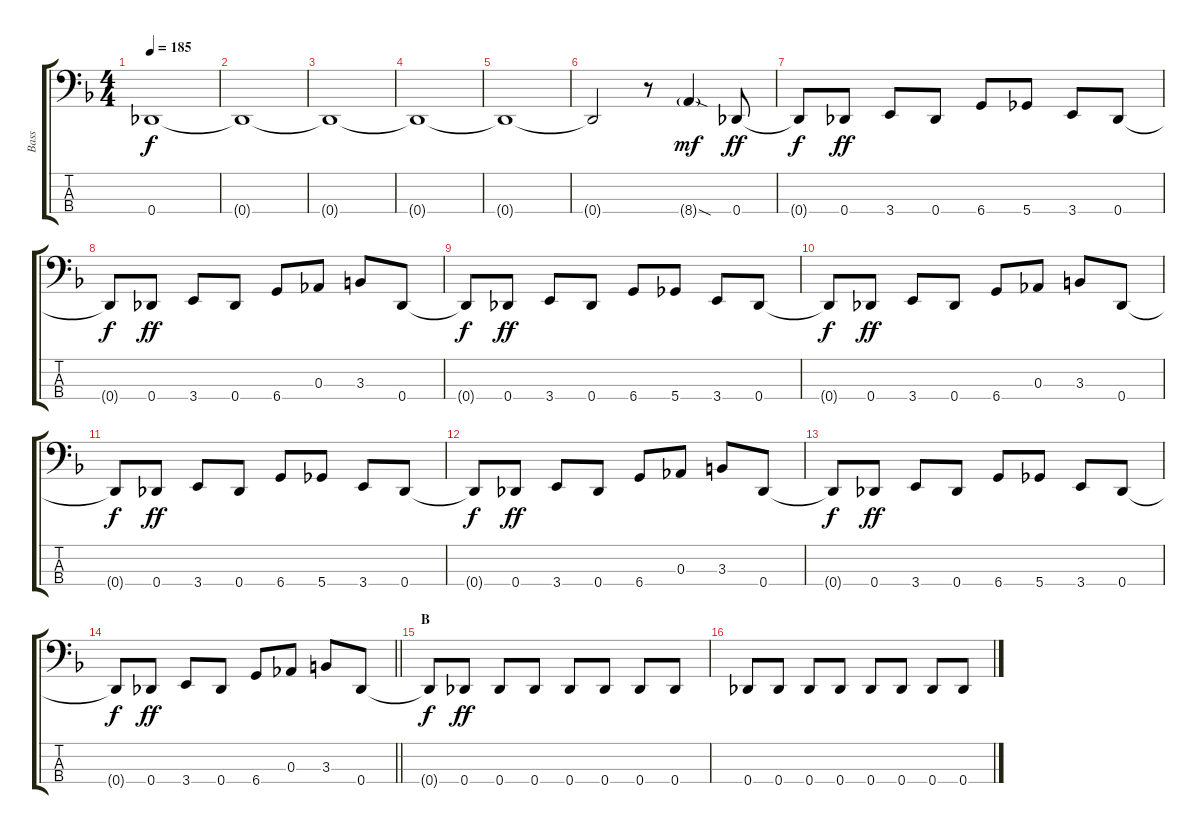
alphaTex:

\track ("Bass" "Bass") {instrument electricbasspick}
\staff {score tabs}
\tuning (Gb2 Db2 Ab1 Db1) {hide}
\ts (4 4)
\tempo 185
\clef f4
\ks f
0.4{t}.1{dy f} |
0.4{t}.1 |
0.4{t}.1 |
0.4{t}.1 |
0.4{t}.1 |
0.4{t}.2 r.8 8.4{sod g}.4{dy mf} 0.4.8{dy ff} |
0.4{t}.8{dy f} 0.4.8{dy ff} 3.4.8 0.4.8 6.4.8 5.4.8 3.4.8 0.4.8 |
0.4{t}.8{dy f} 0.4.8{dy ff} 3.4.8 0.4.8 6.4.8 0.3.8 3.3.8 0.4.8 |
0.4{t}.8{dy f} 0.4.8{dy ff} 3.4.8 0.4.8 6.4.8 5.4.8 3.4.8 0.4.8 |
0.4{t}.8{dy f} 0.4.8{dy ff} 3.4.8 0.4.8 6.4.8 0.3.8 3.3.8 0.4.8 |
0.4{t}.8{dy f} 0.4.8{dy ff} 3.4.8 0.4.8 6.4.8 5.4.8 3.4.8 0.4.8 |
0.4{t}.8{dy f} 0.4.8{dy ff} 3.4.8 0.4.8 6.4.8 0.3.8 3.3.8 0.4.8 |
0.4{t}.8{dy f} 0.4.8{dy ff} 3.4.8 0.4.8 6.4.8 5.4.8 3.4.8 0.4.8 |
\barLineRight lightlight
0.4{t}.8{dy f} 0.4.8{dy ff} 3.4.8 0.4.8 6.4.8 0.3.8 3.3.8 0.4.8 |
\section ("" "B")
0.4{t}.8{dy f} 0.4.8{dy ff} 0.4.8 0.4.8 0.4.8 0.4.8 0.4.8 0.4.8 |
0.4.8 0.4.8 0.4.8 0.4.8 0.4.8 0.4.8 0.4.8 0.4.8
